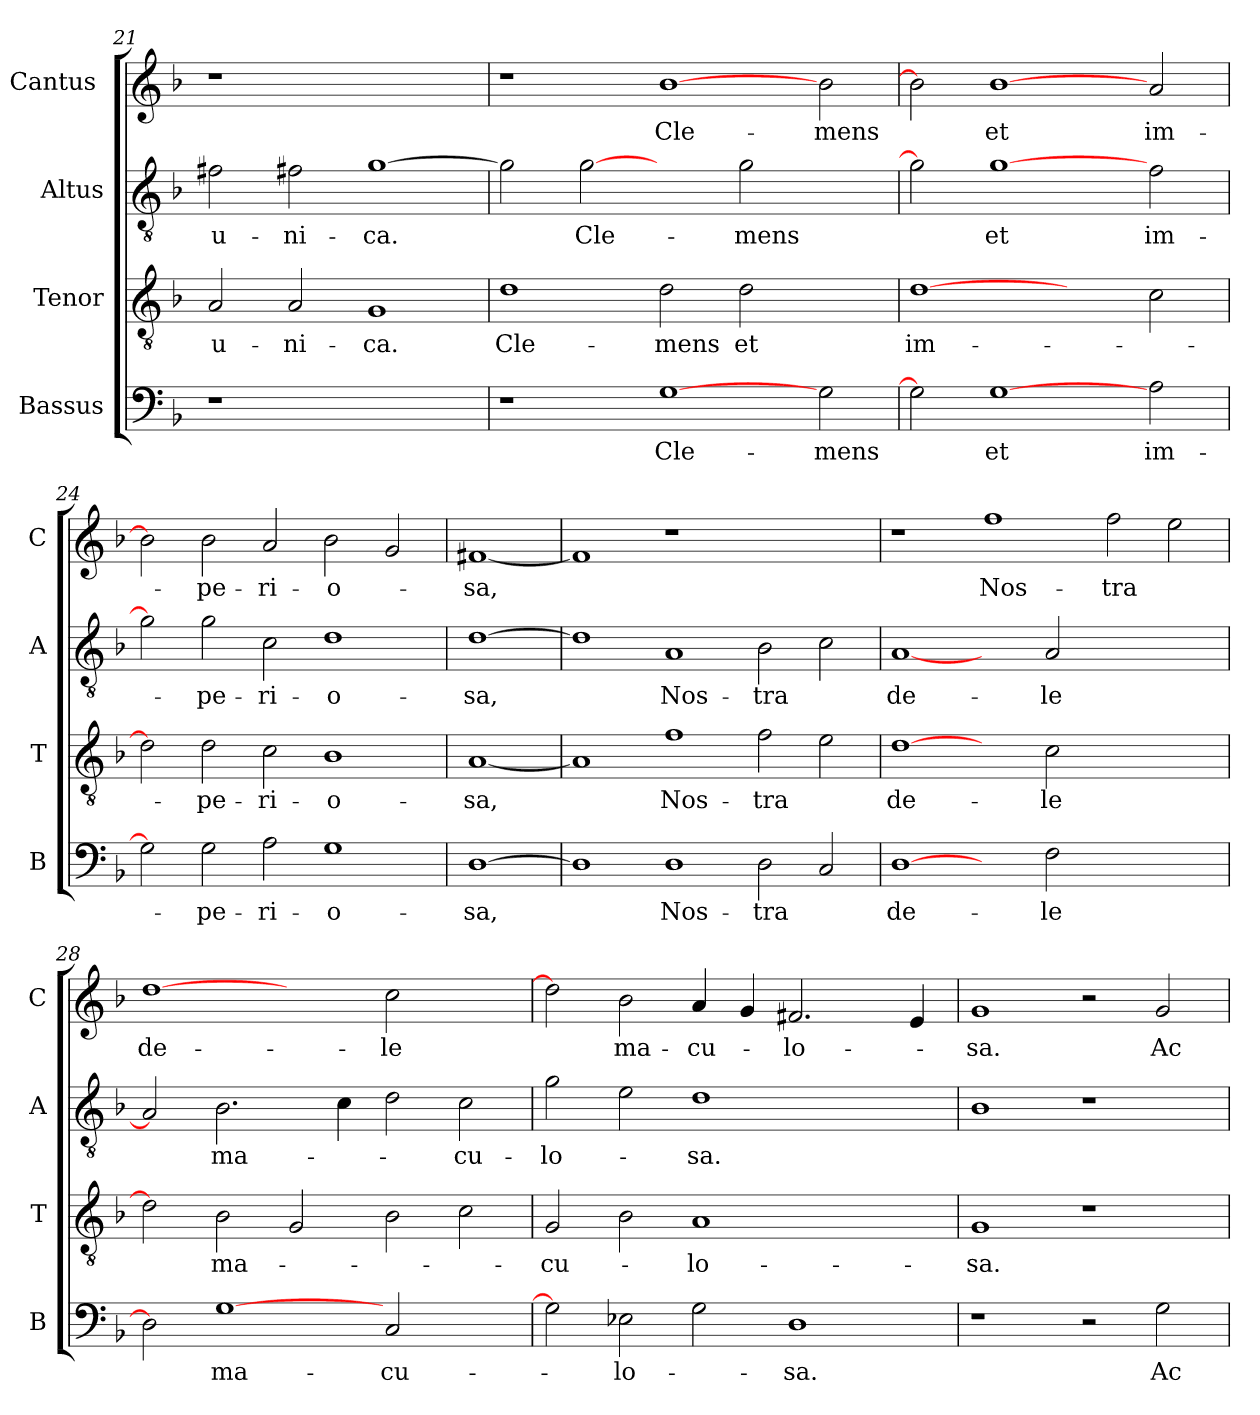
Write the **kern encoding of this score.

**kern	**text	**kern	**text	**kern	**text	**kern	**text
*part4	*part4	*part3	*part3	*part2	*part2	*part1	*part1
*staff4	*staff4	*staff3	*staff3	*staff2	*staff2	*staff1	*staff1
*I"Bassus	*	*I"Tenor	*	*I"Altus	*	*I"Cantus 	*
*I'B	*	*I'T	*	*I'A	*	*I'C	*
*clefF4	*	*clefGv2	*	*clefGv2	*	*clefG2	*
*k[b-]	*	*k[b-]	*	*k[b-]	*	*k[b-]	*
*F:	*	*F:	*	*F:	*	*F:	*
=21	=21	=21	=21	=21	=21	=21	=21
1r	.	2A/	u-	2f#X\	u-	1r	.
.	.	2A/	-ni-	2f#X\	-ni-	.	.
1ryy	.	1G/	-ca.	[1g\	-ca.	1ryy	.
=22	=22	=22	=22	=22	=22	=22	=22
1r	.	1d\	Cle-	2g\]	.	1r	.
.	.	.	.	[2g\	Cle-	.	.
[1G\	Cle-	2d\	-mens	2ryy	.	[1b-\	Cle-
.	.	2d\	et	2g\	-mens	.	.
2G\	-mens	2ryy	.	2ryy	.	2b-\	-mens
=23	=23	=23	=23	=23	=23	=23	=23
2G\]	.	[1d\	im-	2g\]	.	2b-\]	.
[1G\	et	.	.	[1g\	et	[1b-\	et
.	.	2ryy	.	.	.	.	.
2A\	im-	2c\	.	2f\	im-	2a/	im-
=24	=24	=24	=24	=24	=24	=24	=24
2G\]	.	2d\]	.	2g\]	.	2b-\]	.
2G\	-pe-	2d\	-pe-	2g\	-pe-	2b-\	-pe-
2A\	-ri-	2c\	-ri-	2c\	-ri-	2a/	-ri-
1G\	-o-	1B-\	-o-	1d\	-o-	2b-\	-o-
.	.	.	.	.	.	2g/	.
=25	=25	=25	=25	=25	=25	=25	=25
[1D\	-sa,	[1A/	-sa,	[1d\	-sa,	[1f#X/	-sa,
!!LO:PB:g=z
=26	=26	=26	=26	=26	=26	=26	=26
1D\]	.	1A/]	.	1d\]	.	1f#/]	.
1D\	Nos-	1f\	Nos-	1A/	Nos-	1r	.
2D\	-tra	2f\	-tra	2B-\	-tra	1ryy	.
2C/	.	2e\	.	2c\	.	.	.
=27	=27	=27	=27	=27	=27	=27	=27
[1D\	de-	[1d\	de-	[1A/	de-	1r	.
2ryy	.	2ryy	.	2ryy	.	1ff\	Nos-
2F\	-le	2c\	-le	2A/	-le	.	.
1ryy	.	1ryy	.	1ryy	.	2ff\	-tra
.	.	.	.	.	.	2ee\	.
=28	=28	=28	=28	=28	=28	=28	=28
2D\]	.	2d\]	.	2A/]	.	[1dd\	de-
[1G\	ma-	2B-\	ma-	2.B-\	ma-	.	.
.	.	2G/	.	.	.	2ryy	.
.	.	.	.	4c\	.	.	.
2C/	-cu-	2B-\	.	2d\	.	2cc\	-le
2ryy	.	2c\	.	2c\	-cu-	2ryy	.
=29	=29	=29	=29	=29	=29	=29	=29
2G\]	.	2G/	-cu-	2g\	-lo-	2dd\]	.
2E-X\	-lo-	2B-\	.	2e\	.	2b-\	ma-
2G\	.	1A/	-lo-	1d\	-sa.	4a/	-cu-
.	.	.	.	.	.	4g/	.
1D\	-sa.	.	.	.	.	2.f#X/	-lo-
.	.	2ryy	.	2ryy	.	.	.
.	.	.	.	.	.	4e/	.
=30	=30	=30	=30	=30	=30	=30	=30
1r	.	1G/	-sa.	1B-\	.	1g/	-sa.
2r	.	1r	.	1r	.	2r	.
2G\	Ac-	.	.	.	.	2g/	Ac-
=	=	=	=	=	=	=	=
*-	*-	*-	*-	*-	*-	*-	*-
